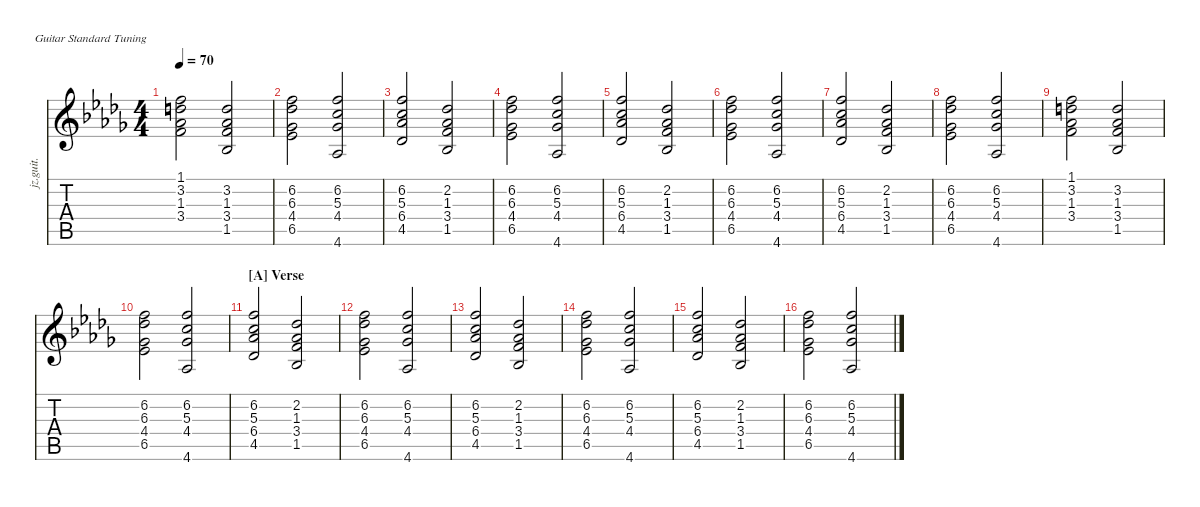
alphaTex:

\defaultSystemsLayout 4
\hideDynamics
\bracketExtendMode nobrackets
\track ("Jazz Guitar" "jz.guit.") {instrument electricguitarjazz}
\staff {score tabs}
\tuning (E4 B3 G3 D3 A2 E2)
\ts (4 4)
\tempo 70
\clef g2
\ks db
(3.4{acc forcenatural} 1.3{acc b} 1.1{acc forcenatural} 3.2{acc forcenatural}).2{dy mf} (1.5{acc b} 1.3{acc b} 3.2{acc forcenatural} 3.4{acc forcenatural}).2 |
(6.5{acc b} 4.4{acc b} 6.3{acc b} 6.2{acc forcenatural}).2 (6.2{acc forcenatural} 5.3{acc forcenatural} 4.4{acc b} 4.6{acc b}).2 |
(4.5{acc b} 6.4{acc b} 5.3{acc forcenatural} 6.2{acc forcenatural}).2 (1.5{acc b} 3.4{acc forcenatural} 1.3{acc b} 2.2{acc b}).2 |
(6.5{acc b} 4.4{acc b} 6.3{acc b} 6.2{acc forcenatural}).2 (6.2{acc forcenatural} 5.3{acc forcenatural} 4.4{acc b} 4.6{acc b}).2 |
(4.5{acc b} 6.4{acc b} 5.3{acc forcenatural} 6.2{acc forcenatural}).2 (1.5{acc b} 3.4{acc forcenatural} 1.3{acc b} 2.2{acc b}).2 |
(6.5{acc b} 4.4{acc b} 6.3{acc b} 6.2{acc forcenatural}).2 (6.2{acc forcenatural} 5.3{acc forcenatural} 4.4{acc b} 4.6{acc b}).2 |
(4.5{acc b} 6.4{acc b} 5.3{acc forcenatural} 6.2{acc forcenatural}).2 (1.5{acc b} 3.4{acc forcenatural} 1.3{acc b} 2.2{acc b}).2 |
(6.5{acc b} 4.4{acc b} 6.3{acc b} 6.2{acc forcenatural}).2 (6.2{acc forcenatural} 5.3{acc forcenatural} 4.4{acc b} 4.6{acc b}).2 |
(3.4{acc forcenatural} 1.3{acc b} 1.1{acc forcenatural} 3.2{acc forcenatural}).2 (1.5{acc b} 1.3{acc b} 3.2{acc forcenatural} 3.4{acc forcenatural}).2 |
(6.5{acc b} 4.4{acc b} 6.3{acc b} 6.2{acc forcenatural}).2 (6.2{acc forcenatural} 5.3{acc forcenatural} 4.4{acc b} 4.6{acc b}).2 |
\section ("A" "Verse")
(4.5{acc b} 6.4{acc b} 5.3{acc forcenatural} 6.2{acc forcenatural}).2 (1.5{acc b} 3.4{acc forcenatural} 1.3{acc b} 2.2{acc b}).2 |
(6.5{acc b} 4.4{acc b} 6.3{acc b} 6.2{acc forcenatural}).2 (6.2{acc forcenatural} 5.3{acc forcenatural} 4.4{acc b} 4.6{acc b}).2 |
(4.5{acc b} 6.4{acc b} 5.3{acc forcenatural} 6.2{acc forcenatural}).2 (1.5{acc b} 3.4{acc forcenatural} 1.3{acc b} 2.2{acc b}).2 |
(6.5{acc b} 4.4{acc b} 6.3{acc b} 6.2{acc forcenatural}).2 (6.2{acc forcenatural} 5.3{acc forcenatural} 4.4{acc b} 4.6{acc b}).2 |
(4.5{acc b} 6.4{acc b} 5.3{acc forcenatural} 6.2{acc forcenatural}).2 (1.5{acc b} 3.4{acc forcenatural} 1.3{acc b} 2.2{acc b}).2 |
(6.5{acc b} 4.4{acc b} 6.3{acc b} 6.2{acc forcenatural}).2 (6.2{acc forcenatural} 5.3{acc forcenatural} 4.4{acc b} 4.6{acc b}).2
